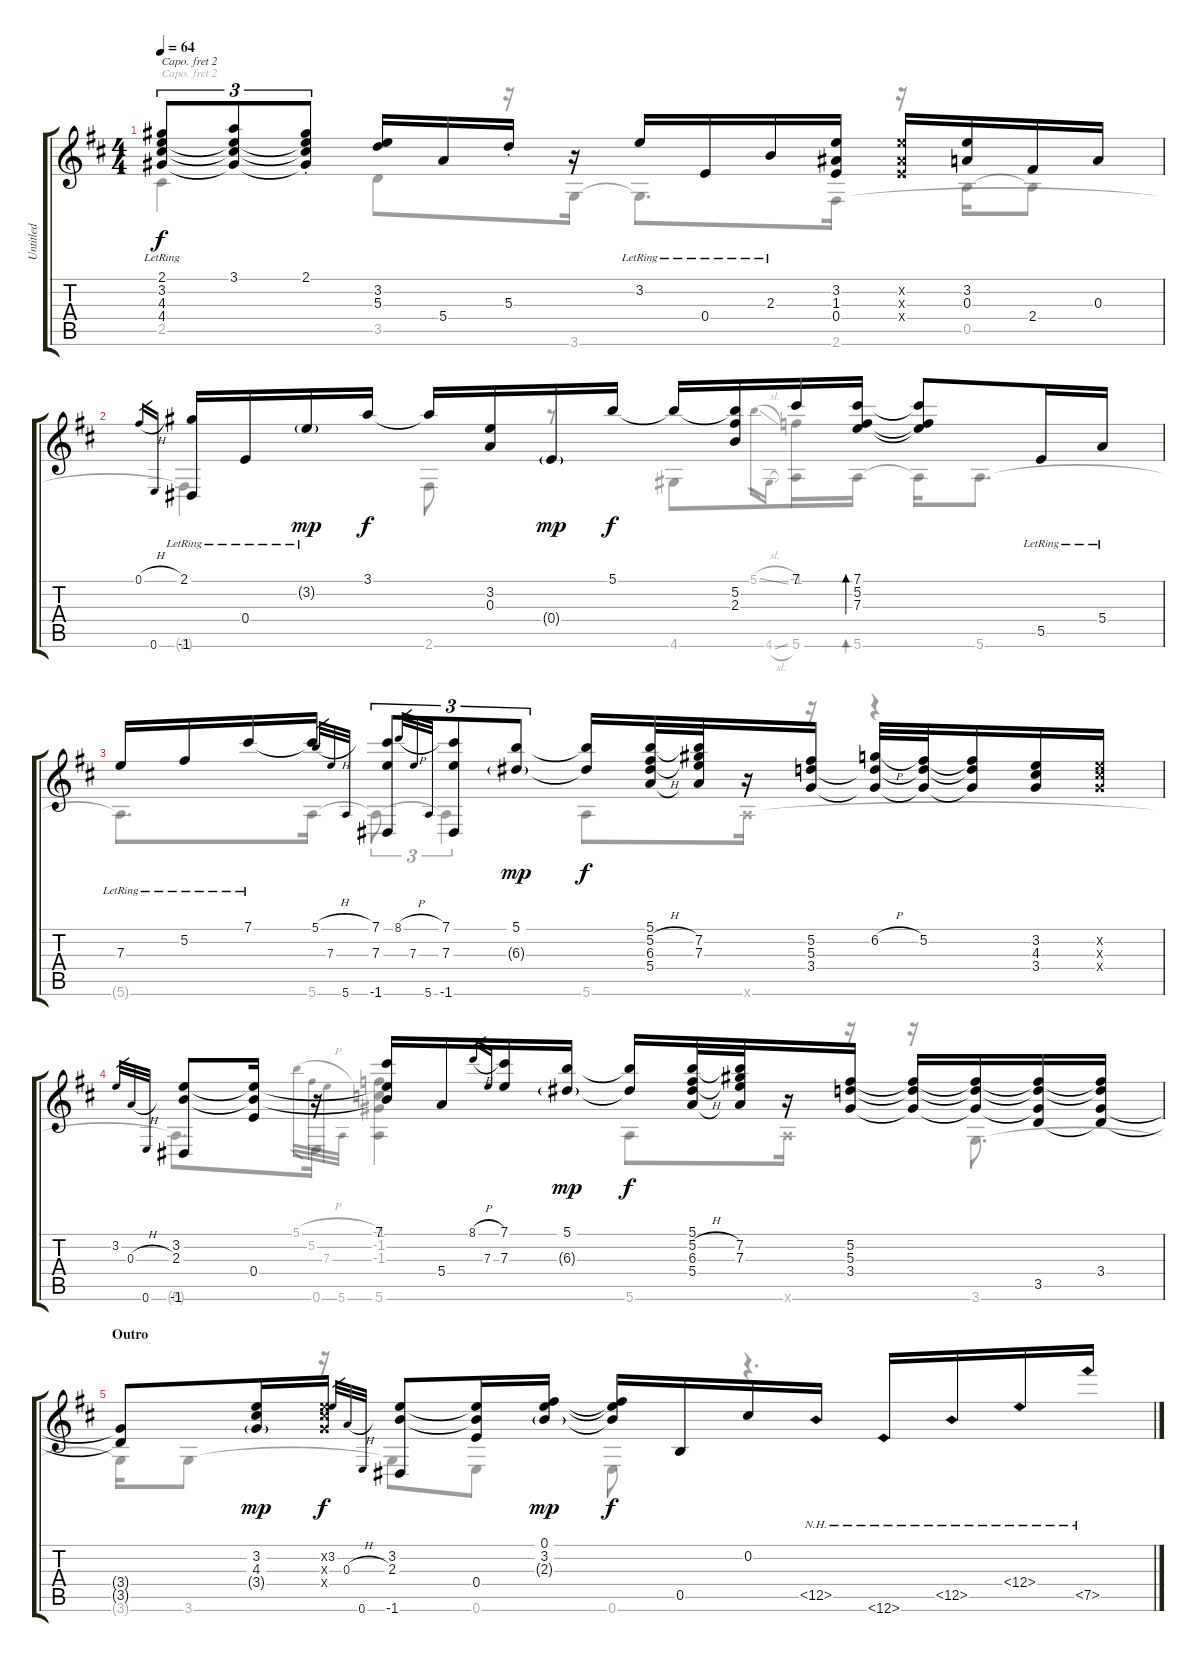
\track ("Untitled" "Untitled") {instrument acousticguitarnylon}
\staff {score tabs}
\capo 2
\tuning (E4 B3 G3 D3 A2 D2) {hide}
\voice
\ts (4 4)
\tempo 64
\clef g2
\ks d
(2.1{lr} 3.2{t} 4.3{t} 4.4{t}).8{tu (3 2) dy f} (3.1 3.2{t} 4.3{t} 4.4{t}).8{tu (3 2)} (2.1{st} 3.2{t} 4.3{t} 4.4{t}).8{tu (3 2)} (3.2 5.3).16 5.4.16 5.3{st}.16 r.16 3.2{lr}.16 0.4{lr}.16 2.3{lr}.16 (3.2 1.3 0.4).16 (3.2{x} 1.3{x} 0.4{x}).16 (3.2 0.3).16 2.4.16 0.3.16 |
0.1{h}.16{gr} 0.6.16{gr} (2.1{lr} -1.6).16 0.4{lr}.16 3.2{g lr}.16{dy mp} 3.1.16{dy f} 3.1{t}.16 (3.2 0.3).16 0.4{g}.16{dy mp} 5.1.16{dy f} 5.1{t}.16 (5.1{t} 5.2 2.3).16 7.1.16 (7.1 5.2 7.3).16{bd 30} (7.1{t} 5.2{t} 7.3{t}).8 5.5{lr}.16 5.4{lr}.16 |
7.3{lr}.16 5.2{lr}.16 7.1{lr}.16 7.1{t}.16 5.1{h}.32{gr} 7.3.32{gr} 5.6.32{gr} (7.1 7.3 -1.6).8{tu (3 2)} 8.1{h}.32{gr} 7.3.32{gr} 5.6.32{gr} (7.1 7.3 -1.6).8{tu (3 2)} (5.1 6.3{g}).8{tu (3 2) dy mp} (5.1{t} 6.3{t}).16{dy f} (5.1 5.2{h} 6.3{h} 5.4).32 (5.1{t} 7.2 7.3 5.4{t}).32 r.16 (5.2 5.3 3.4).16 (6.2{h} 5.3{t} 3.4{t}).32 (5.2 5.3{t} 3.4{t}).32 (5.2{t} 5.3{t} 3.4{t}).16 (3.2 4.3 3.4).16 (3.2{x} 4.3{x} 3.4{x}).16 |
3.2.32{gr} 0.3{h}.32{gr} 0.6.32{gr} (3.2 2.3 -1.6).8 (3.2{t} 2.3{t} 0.4).16 r.16 (7.1 3.2{t} 2.3{t}).16 5.4.16 8.1{h}.16{gr} 7.3.16{gr} (7.1 7.3).16 (5.1 6.3{g}).16{dy mp} (5.1{t} 6.3{t}).16{dy f} (5.1 5.2{h} 6.3{h} 5.4).32 (5.1{t} 7.2 7.3 5.4{t}).32 r.16 (5.2 5.3 3.4).16 (5.2{t} 5.3{t} 3.4{t}).16 (5.2{t} 5.3{t} 3.4{t}).16 (5.2{t} 5.3{t} 3.4{t} 3.5).16 (5.2{t} 5.3{t} 3.4 3.5{t}).16 |
\section ("" "Outro")
(3.4{t} 3.5{t}).8 (3.2 4.3 3.4{g}).16{dy mp} (3.2{x} 4.3{x} 3.4{x}).16{dy f} 3.2.32{gr} 0.3{h}.32{gr} 0.6.32{gr} (3.2 2.3 -1.6).8 (3.2{t} 2.3{t} 0.4).16 (0.1 3.2 2.3{g}).16{dy mp} (0.1{t} 3.2{t} 2.3{t}).16{dy f} 0.5.16 0.2.16 12.5{nh}.16 12.6{nh}.16 12.5{nh}.16 12.4{nh}.16 7.5{nh}.16{ot 8vb}
\voice
\clef g2
\ottava regular
\simile none
\ks d
2.5{t}.4{dy f} 3.5.8 r.16 3.6.16 3.6{t}.8{d} 2.6.16 r.16 0.5.16 0.5{t}.8 |
2.6{t}.4 2.6.8 r.8 4.6.8 5.1{sl}.16{gr} 4.6{sl}.16{gr} (-1.1 5.6).16 5.6.16{bd 30} 5.6{t}.16 5.6.8{d} |
5.6{t}.8{d} 5.6.16 5.6{t}.8{tu (3 2)} 5.6{t}.4{tu (3 2)} 5.6.8 5.6{x}.16 r.16 r.4 |
5.6{t}.8{d} 0.6.16 5.1{h}.32{gr} 5.2.32{gr} 7.3.32{gr} 5.6.32{gr} (-1.1 -1.2 -1.3 5.6).4 5.6.8 5.6{x}.16 r.16 r.16 3.6.8{d} |
3.6{t}.16 3.6.8 r.16 3.6{t}.8 0.6.8 0.6.8 r.4{d}
